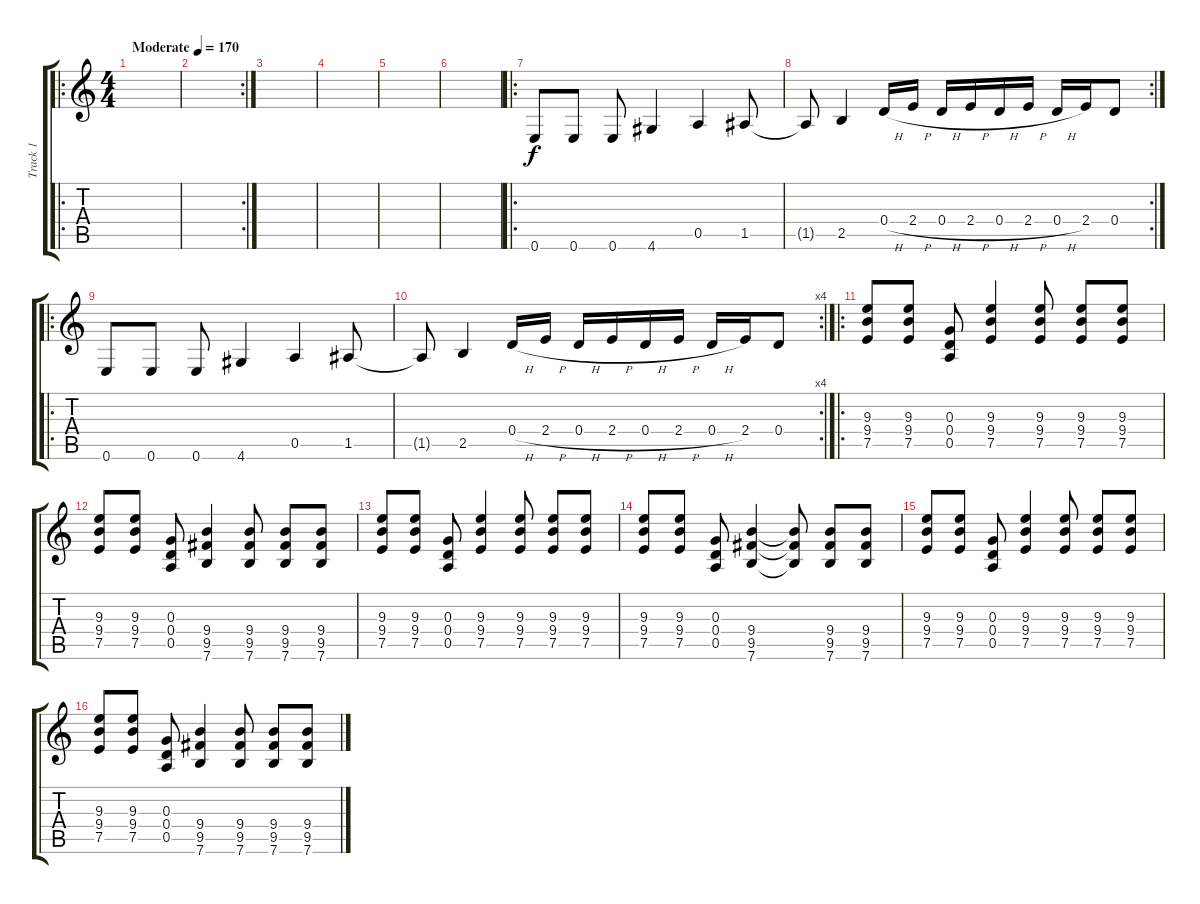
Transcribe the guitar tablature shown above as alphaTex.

\track ("Track 1" "Track 1") {instrument distortionguitar}
\staff {score tabs}
\tuning (E4 B3 G3 D3 A2 E2) {hide}
\ro
\ts (4 4)
\tempo (170 "Moderate")
\clef g2
\ks c
|
\rc 2
|
|
|
|
|
\ro
0.6.8 0.6.8 0.6.8 4.6.4 0.5.4 1.5.8 |
\rc 2
1.5{t}.8 2.5.4 0.4{h}.16 2.4{h}.16 0.4{h}.16 2.4{h}.16 0.4{h}.16 2.4{h}.16 0.4{h}.16 2.4.16 0.4.8 |
\ro
0.6.8 0.6.8 0.6.8 4.6.4 0.5.4 1.5.8 |
\rc 4
1.5{t}.8 2.5.4 0.4{h}.16 2.4{h}.16 0.4{h}.16 2.4{h}.16 0.4{h}.16 2.4{h}.16 0.4{h}.16 2.4.16 0.4.8 |
\ro
(9.3 9.4 7.5).8 (9.3 9.4 7.5).8 (0.3 0.4 0.5).8 (9.3 9.4 7.5).4 (9.3 9.4 7.5).8 (9.3 9.4 7.5).8 (9.3 9.4 7.5).8 |
(9.3 9.4 7.5).8 (9.3 9.4 7.5).8 (0.3 0.4 0.5).8 (9.4 9.5 7.6).4 (9.4 9.5 7.6).8 (9.4 9.5 7.6).8 (9.4 9.5 7.6).8 |
(9.3 9.4 7.5).8 (9.3 9.4 7.5).8 (0.3 0.4 0.5).8 (9.3 9.4 7.5).4 (9.3 9.4 7.5).8 (9.3 9.4 7.5).8 (9.3 9.4 7.5).8 |
(9.3 9.4 7.5).8 (9.3 9.4 7.5).8 (0.3 0.4 0.5).8 (9.4 9.5 7.6).4 (9.4{t} 9.5{t} 7.6{t}).8 (9.4 9.5 7.6).8 (9.4 9.5 7.6).8 |
(9.3 9.4 7.5).8 (9.3 9.4 7.5).8 (0.3 0.4 0.5).8 (9.3 9.4 7.5).4 (9.3 9.4 7.5).8 (9.3 9.4 7.5).8 (9.3 9.4 7.5).8 |
(9.3 9.4 7.5).8 (9.3 9.4 7.5).8 (0.3 0.4 0.5).8 (9.4 9.5 7.6).4 (9.4 9.5 7.6).8 (9.4 9.5 7.6).8 (9.4 9.5 7.6).8
